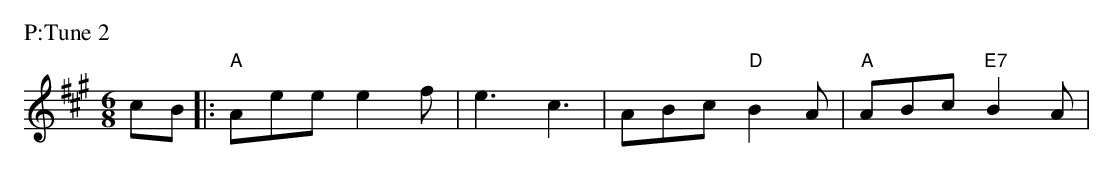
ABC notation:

X:1
P:P:Tune 2
M:6/8
K:A
cB \
|:"A"Aee e2f | e3 c3 | ABc "D"B2A | "A"ABc "E7"B2A |
